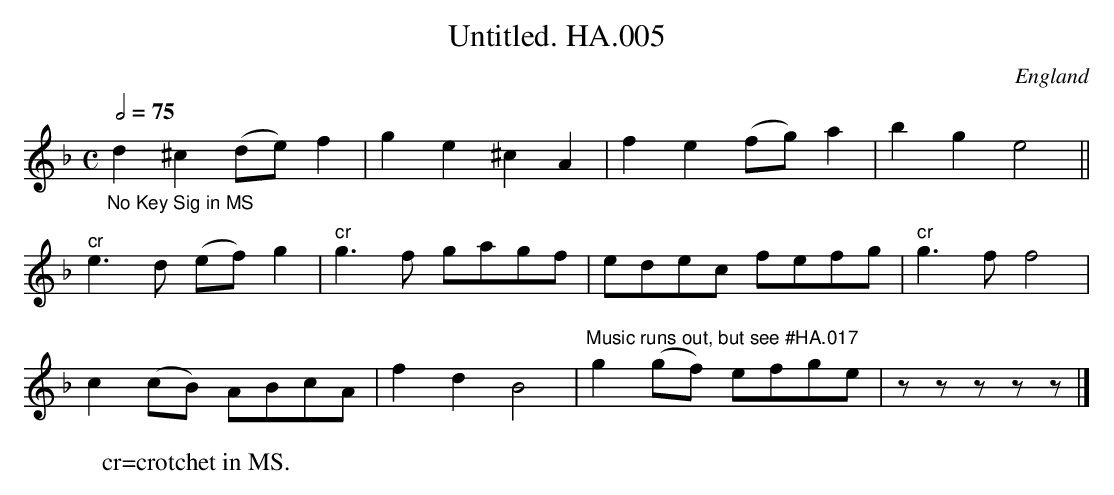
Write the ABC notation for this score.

X:1
T:Untitled. HA.005
M:C
L:1/8
Q:1/2=75
O:England
notC:Same as #HA.017
K:F major
"_No Key Sig in MS"d2^c2(de)f2|g2e2^c2A2|f2e2(fg)a2|b2g2e4||!
"^cr"e3d (ef)g2|"^cr"g3f gagf|edec fefg|"^cr"g3ff4|!
c2(cB) ABcA|f2d2B4|"^Music runs out, but see #HA.017"g2(gf) efge|zzzzz|]
W:cr=crotchet in MS.
